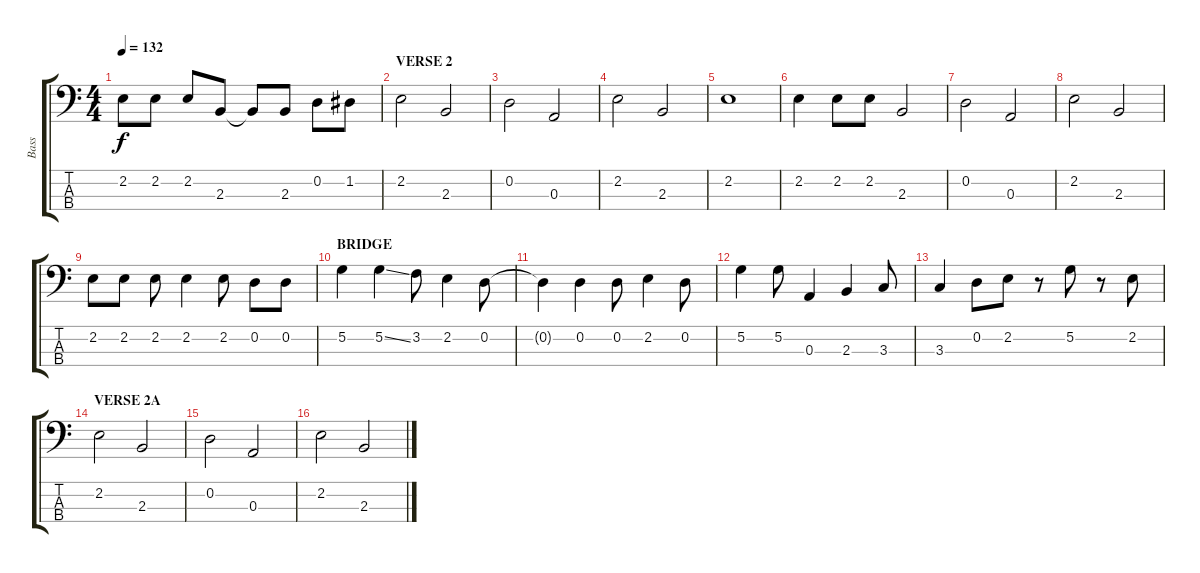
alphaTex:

\track ("Bass" "Bass") {instrument electricbassfinger}
\staff {score tabs}
\tuning (G2 D2 A1 D1) {hide}
\ts (4 4)
\tempo 132
\clef f4
\ks c
2.2{t}.8{dy f} 2.2.8 2.2.8 2.3.8 2.3{t}.8 2.3.8 0.2.8 1.2.8 |
\section ("" "VERSE 2")
2.2.2 2.3.2 |
0.2.2 0.3.2 |
2.2.2 2.3.2 |
2.2.1 |
2.2.4 2.2.8 2.2.8 2.3.2 |
0.2.2 0.3.2 |
2.2.2 2.3.2 |
2.2.8 2.2.8 2.2.8 2.2.4 2.2.8 0.2.8 0.2.8 |
\section ("" "BRIDGE")
5.2.4 5.2{ss}.4 3.2.8 2.2.4 0.2.8 |
0.2{t}.4 0.2.4 0.2.8 2.2.4 0.2.8 |
5.2.4 5.2.8 0.3.4 2.3.4 3.3.8 |
3.3.4 0.2.8 2.2.8 r.8 5.2.8 r.8 2.2.8 |
\section ("" "VERSE 2A")
2.2.2 2.3.2 |
0.2.2 0.3.2 |
2.2.2 2.3.2
